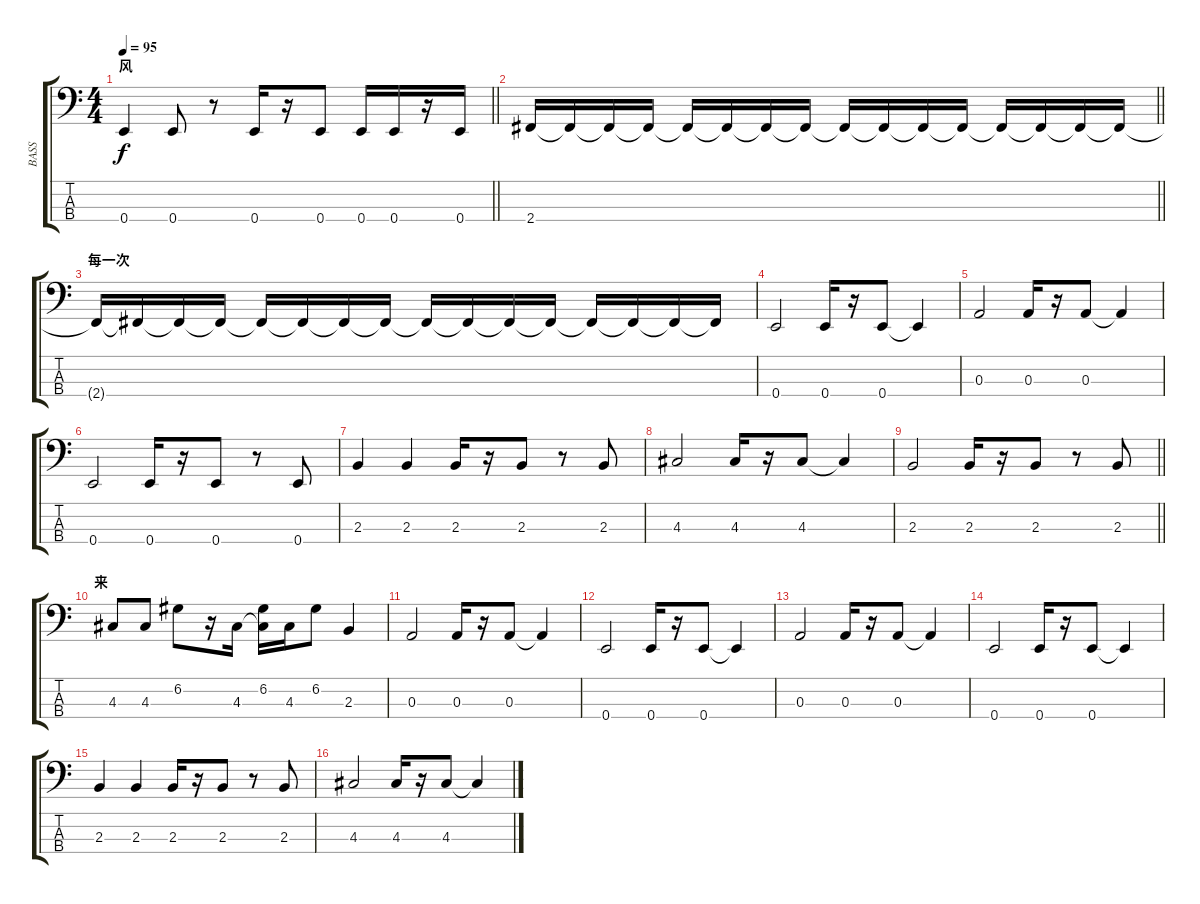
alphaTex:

\track ("BASS" "BASS") {instrument electricbasspick}
\staff {score tabs}
\tuning (G2 D2 A1 E1) {hide}
\ts (4 4)
\section ("" "风")
\tempo 95
\clef f4
\barLineRight lightlight
\ks c
0.4.4{dy f} 0.4.8 r.8 0.4.16 r.16 0.4.8 0.4.16 0.4.16 r.16 0.4.16 |
\section ("" "")
\barLineRight lightlight
2.4.16 2.4{t}.16 2.4{t}.16 2.4{t}.16 2.4{t}.16{volume 15} 2.4{t}.16 2.4{t}.16 2.4{t}.16 2.4{t}.16{volume 13} 2.4{t}.16 2.4{t}.16 2.4{t}.16 2.4{t}.16{volume 12} 2.4{t}.16 2.4{t}.16 2.4{t}.16 |
\section ("" "每一次")
2.4{t}.16{volume 11} 2.4{t}.16 2.4{t}.16 2.4{t}.16 2.4{t}.16{volume 10} 2.4{t}.16 2.4{t}.16 2.4{t}.16 2.4{t}.16{volume 9} 2.4{t}.16 2.4{t}.16 2.4{t}.16 2.4{t}.16{volume 9} 2.4{t}.16 2.4{t}.16 2.4{t}.16 |
0.4.2{volume 16} 0.4.16 r.16 0.4.8 0.4{t}.4 |
0.3.2 0.3.16 r.16 0.3.8 0.3{t}.4 |
0.4.2 0.4.16 r.16 0.4.8 r.8 0.4.8 |
2.3.4 2.3.4 2.3.16 r.16 2.3.8 r.8 2.3.8 |
4.3.2 4.3.16 r.16 4.3.8 4.3{t}.4 |
\barLineRight lightlight
2.3.2 2.3.16 r.16 2.3.8 r.8 2.3.8 |
\section ("" "来")
4.3.8 4.3.8 6.2.8 r.16 4.3.16 (6.2 4.3{t}).16 4.3.16 6.2.8 2.3.4 |
0.3.2 0.3.16 r.16 0.3.8 0.3{t}.4 |
0.4.2 0.4.16 r.16 0.4.8 0.4{t}.4 |
0.3.2 0.3.16 r.16 0.3.8 0.3{t}.4 |
0.4.2 0.4.16 r.16 0.4.8 0.4{t}.4 |
2.3.4 2.3.4 2.3.16 r.16 2.3.8 r.8 2.3.8 |
4.3.2 4.3.16 r.16 4.3.8 4.3{t}.4
